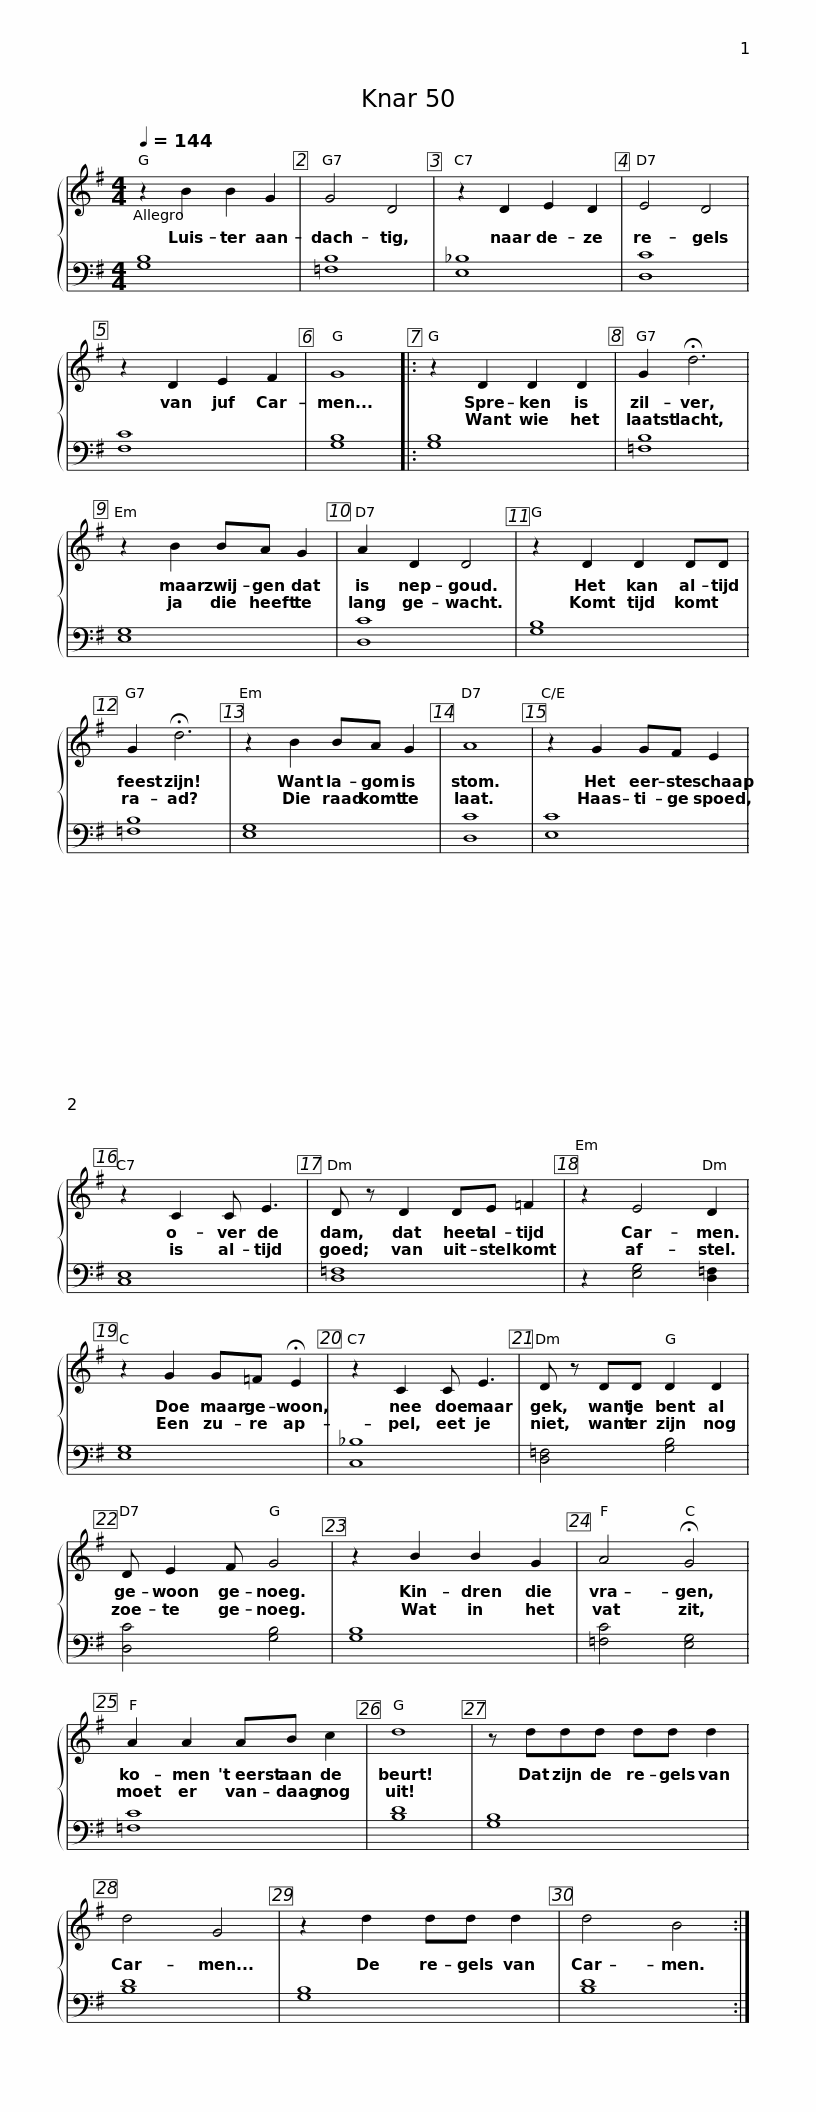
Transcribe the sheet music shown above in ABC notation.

X:1
%%score { 1 | 2 }
L:1/8
Q:1/4=144
M:4/4
I:linebreak $
K:G
V:1 treble
V:2 bass
V:1
 z2 B2 B2 G2 | G4 D4 | z2 D2 E2 D2 | E4 D4 | z2 D2 E2 F2 | %5
 G8 |:$ z2 D2 D2 D2 | G2 !fermata!d6 | z2 B2 BA G2 | A2 D2 D4 | %10
 z2 D2 D2 DD | G2 !fermata!d6 |$ z2 B2 BA G2 | A8 | z2 G2 GF E2 | %15
 z2 C2 C E3 | D z D2 DE =F2 | z2 E4 D2 |$ z2 G2 G=F !fermata!E2 | z2 C2 C E3 | %20
 D z DD D2 D2 | D E2 F G4 | z2 B2 B2 G2 | A4 !fermata!G4 |$ A2 A2 AB c2 | %25
 d8 | z ddd dd d2 | d4 G4 | z2 d2 dd d2 | d4 B4 :| %30
V:2
 [G,B,]8 | [=F,B,]8 | [E,_B,]8 | [D,C]8 | [F,C]8 | %5
 [G,B,]8 |:$ [G,B,]8 | [=F,B,]8 | [E,G,]8 | [D,C]8 | %10
 [G,B,]8 | [=F,B,]8 |$ [E,G,]8 | [D,C]8 | [E,C]8 | %15
 [C,E,]8 | [D,=F,]8 | z2 [E,G,]4 [D,=F,]2 |$ [E,G,]8 | [C,_B,]8 | %20
 [D,=F,]4 [G,B,]4 | [D,C]4 [G,B,]4 | [G,B,]8 | [=F,C]4 [E,G,]4 |$ [=F,C]8 | %25
 [B,D]8 | [G,B,]8 | [B,D]8 | [G,B,]8 | [B,D]8 :| %30
